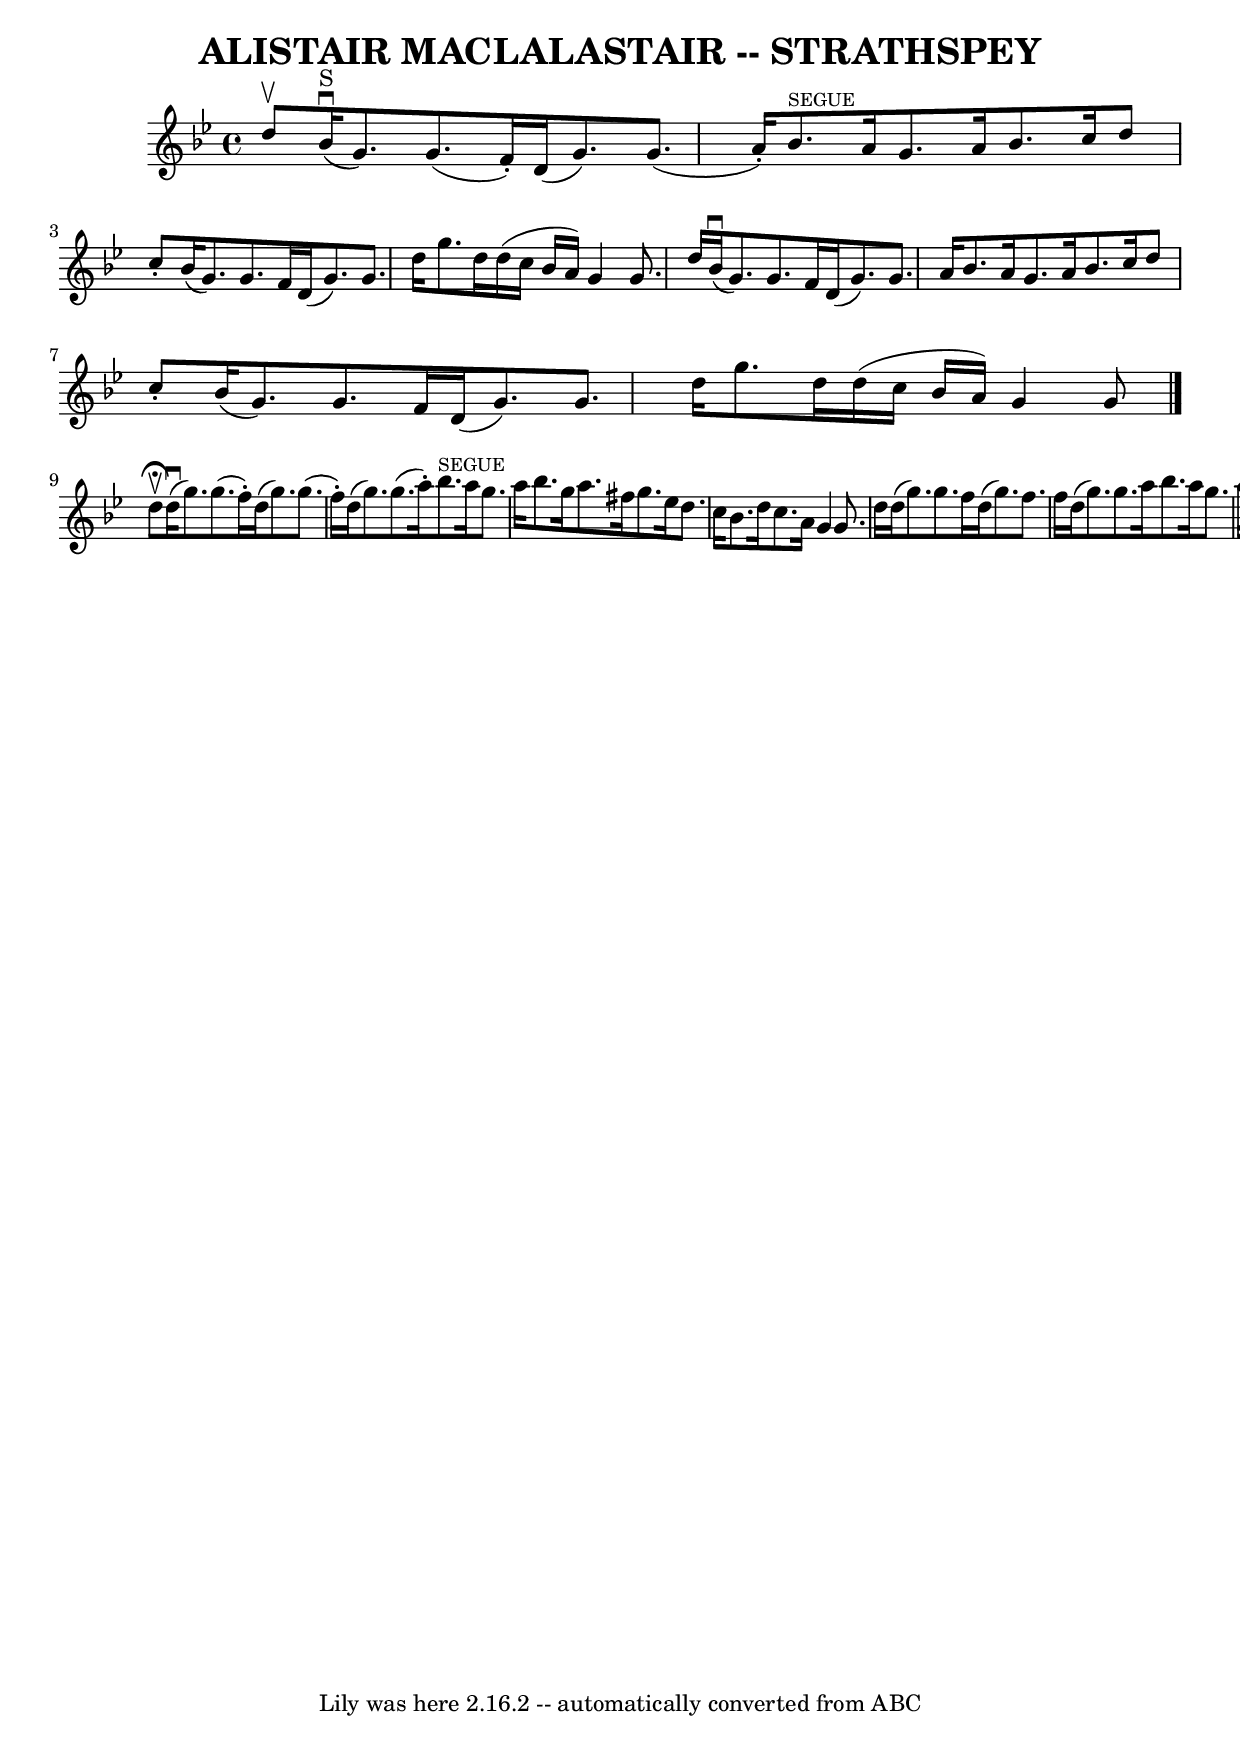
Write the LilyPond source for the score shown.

\version "2.7.40"
\include "Mammoth.ily"
\header {
	book = "Ryan's Mammoth Collection of Fiddle Tunes"
	crossRefNumber = "1"
	footnotes = ""
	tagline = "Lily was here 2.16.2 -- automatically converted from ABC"
	title = "ALISTAIR MACLALASTAIR -- STRATHSPEY"
}
voicedefault =  {
\set Score.defaultBarType = "empty"

 \override Staff.TimeSignature #'style = #'C
 \time 4/4 \key g \minor d''8^\upbow         |
 bes'16 
^"S"(^\downbow g'8.) g'8. (f'16 -.) d'16 (g'8.) g'8. (
a'16 -.)   |
 bes'8.^\segue a'16 g'8. a'16 bes'8.    
c''16 d''8 c''8 -.       |
 bes'16 (g'8.) g'8. f'16    
d'16 (g'8.) g'8. d''16    |
 g''8. d''16 d''16 (
c''16 bes'16 a'16) g'4 g'8. d''16    |
     |
     
bes'16 (^\downbow g'8.) g'8. f'16 d'16 (g'8.) g'8. a'16 
   |
 bes'8. a'16 g'8. a'16 bes'8. c''16 d''8 c''8 
-.       |
 bes'16 (g'8.) g'8. f'16 d'16 (g'8.)   
g'8. d''16    |
 g''8. d''16 d''16 (c''16 bes'16 a'16 
) g'4 g'8    \bar "|." d''8^\fermata^\upbow       |
     
d''16 (^\downbow g''8.) g''8. (f''16 -.) d''16 (g''8.)   
g''8. (f''16 -.)   |
 d''16 (g''8.) g''8. (a''16 -.)  
 bes''8.^\segue a''16 g''8. a''16        |
 bes''8.    
g''16 a''8. fis''16 g''8. ees''16 d''8. c''16    |
   
bes'8. d''16 c''8. a'16 g'4 g'8. d''16    |
     
|
 d''16 (g''8.) g''8. f''16 d''16 (g''8.) f''8.  
 f''16    |
 d''16 (g''8.) g''8. a''16 bes''8. a''16  
 g''8. a''16        |
 bes''8. g''16 a''8. fis''16    
g''8. d''16 f''!8. d''16    |
 c''16 (f'8.) f'8.    
a'16 c''4 d''8.^"D.S."(c''16)     \bar "|."   
}

\score{
    <<

	\context Staff="default"
	{
	    \voicedefault 
	}

    >>
	\layout {
	}
	\midi {}
}
